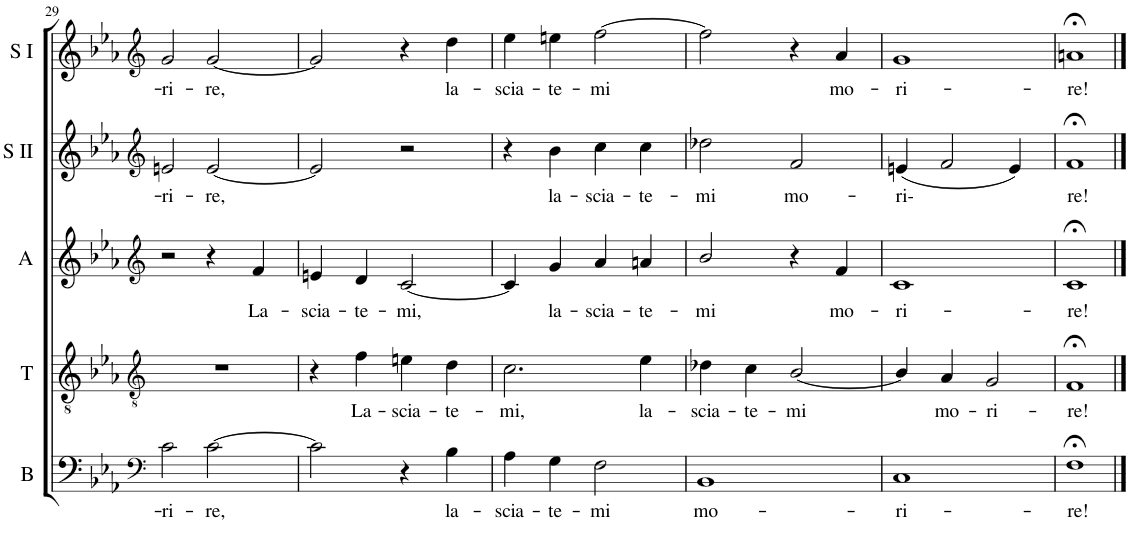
**kern	**text	**kern	**text	**kern	**text	**kern	**text	**kern	**text
*part5	*part5	*part4	*part4	*part3	*part3	*part2	*part2	*part1	*part1
*staff5	*staff5	*staff4	*staff4	*staff3	*staff3	*staff2	*staff2	*staff1	*staff1
*I"Bass	*	*I"Tenor	*	*I"Alto	*	*I"Soprano II	*	*I"Soprano I	*
*I'B	*	*I'T	*	*I'A	*	*I'S II	*	*I'S I	*
!!LO:PB:g=z
*clefF4	*	*clefGv2	*	*clefG2	*	*clefG2	*	*clefG2	*
*k[b-e-a-]	*	*k[b-e-a-]	*	*k[b-e-a-]	*	*k[b-e-a-]	*	*k[b-e-a-]	*
*M4/4	*	*M4/4	*	*M4/4	*	*M4/4	*	*M4/4	*
=29	=29	=29	=29	=29	=29	=29	=29	=29	=29
!	!LO:LY:b	!	!	!	!	!	!LO:LY:b	!	!LO:LY:b
2c\	ri-	1r	.	2r	.	2en/	ri-	2g/	ri-
!	!LO:LY:b	!	!	!	!	!	!LO:LY:b	!	!LO:LY:b
[2c\	re,	.	.	4r	.	[2e/	re,	[2g/	re,
!	!	!	!	!	!LO:LY:b	!	!	!	!
.	.	.	.	4f/	La-	.	.	.	.
=30	=30	=30	=30	=30	=30	=30	=30	=30	=30
!	!	!	!	!	!LO:LY:b	!	!	!	!
2c\]	.	4r	.	4en/	scia-	2e/]	.	2g/]	.
!	!	!	!LO:LY:b	!	!LO:LY:b	!	!	!	!
.	.	4f\	La-	4d/	te-	.	.	.	.
!	!	!	!LO:LY:b	!	!LO:LY:b	!	!	!	!
4r	.	4en\	scia-	[2c/	mi,	2r	.	4r	.
!	!LO:LY:b	!	!LO:LY:b	!	!	!	!	!	!LO:LY:b
4B-\	la-	4d\	te-	.	.	.	.	4dd\	la-
=31	=31	=31	=31	=31	=31	=31	=31	=31	=31
!	!LO:LY:b	!	!LO:LY:b	!	!	!	!	!	!LO:LY:b
4A-\	scia-	2.c\	mi,	4c/]	.	4r	.	4ee-\	scia-
!	!LO:LY:b	!	!	!	!LO:LY:b	!	!LO:LY:b	!	!LO:LY:b
4G\	te-	.	.	4g/	la-	4b-\	la-	4een\	te-
!	!LO:LY:b	!	!	!	!LO:LY:b	!	!LO:LY:b	!	!LO:LY:b
2F\	mi	.	.	4a-/	scia-	4cc\	scia-	[2ff\	mi
!	!	!	!LO:LY:b	!	!LO:LY:b	!	!LO:LY:b	!	!
.	.	4e-\	la-	4an/	te-	4cc\	te-	.	.
=32	=32	=32	=32	=32	=32	=32	=32	=32	=32
!	!LO:LY:b	!	!LO:LY:b	!	!LO:LY:b	!	!LO:LY:b	!	!
1BB-	mo-	4d-X\	scia-	2b-/	mi	2dd-X\	mi	2ff\]	.
!	!	!	!LO:LY:b	!	!	!	!	!	!
.	.	4c\	te-	.	.	.	.	.	.
!	!	!	!LO:LY:b	!	!	!	!LO:LY:b	!	!
.	.	[2B-/	mi	4r	.	2f/	mo-	4r	.
!	!	!	!	!	!LO:LY:b	!	!	!	!LO:LY:b
.	.	.	.	4f/	mo-	.	.	4a-/	mo-
=33	=33	=33	=33	=33	=33	=33	=33	=33	=33
!	!LO:LY:b	!	!	!	!LO:LY:b	!	!LO:LY:b	!	!LO:LY:b
1C	ri-	4B-/]	.	1c	ri-	(4en/	ri-	1g	ri-
!	!	!	!LO:LY:b	!	!	!	!	!	!
.	.	4A-/	mo-	.	.	2f/	.	.	.
!	!	!	!LO:LY:b	!	!	!	!	!	!
.	.	2G/	ri-	.	.	.	.	.	.
.	.	.	.	.	.	4e/)	.	.	.
=34	=34	=34	=34	=34	=34	=34	=34	=34	=34
!	!LO:LY:b	!	!LO:LY:b	!	!LO:LY:b	!	!LO:LY:b	!	!LO:LY:b
1F;<	re!	1F;<	re!	1c;<	re!	1f;<	re!	1an;<	re!
==	==	==	==	==	==	==	==	==	==
*-	*-	*-	*-	*-	*-	*-	*-	*-	*-
